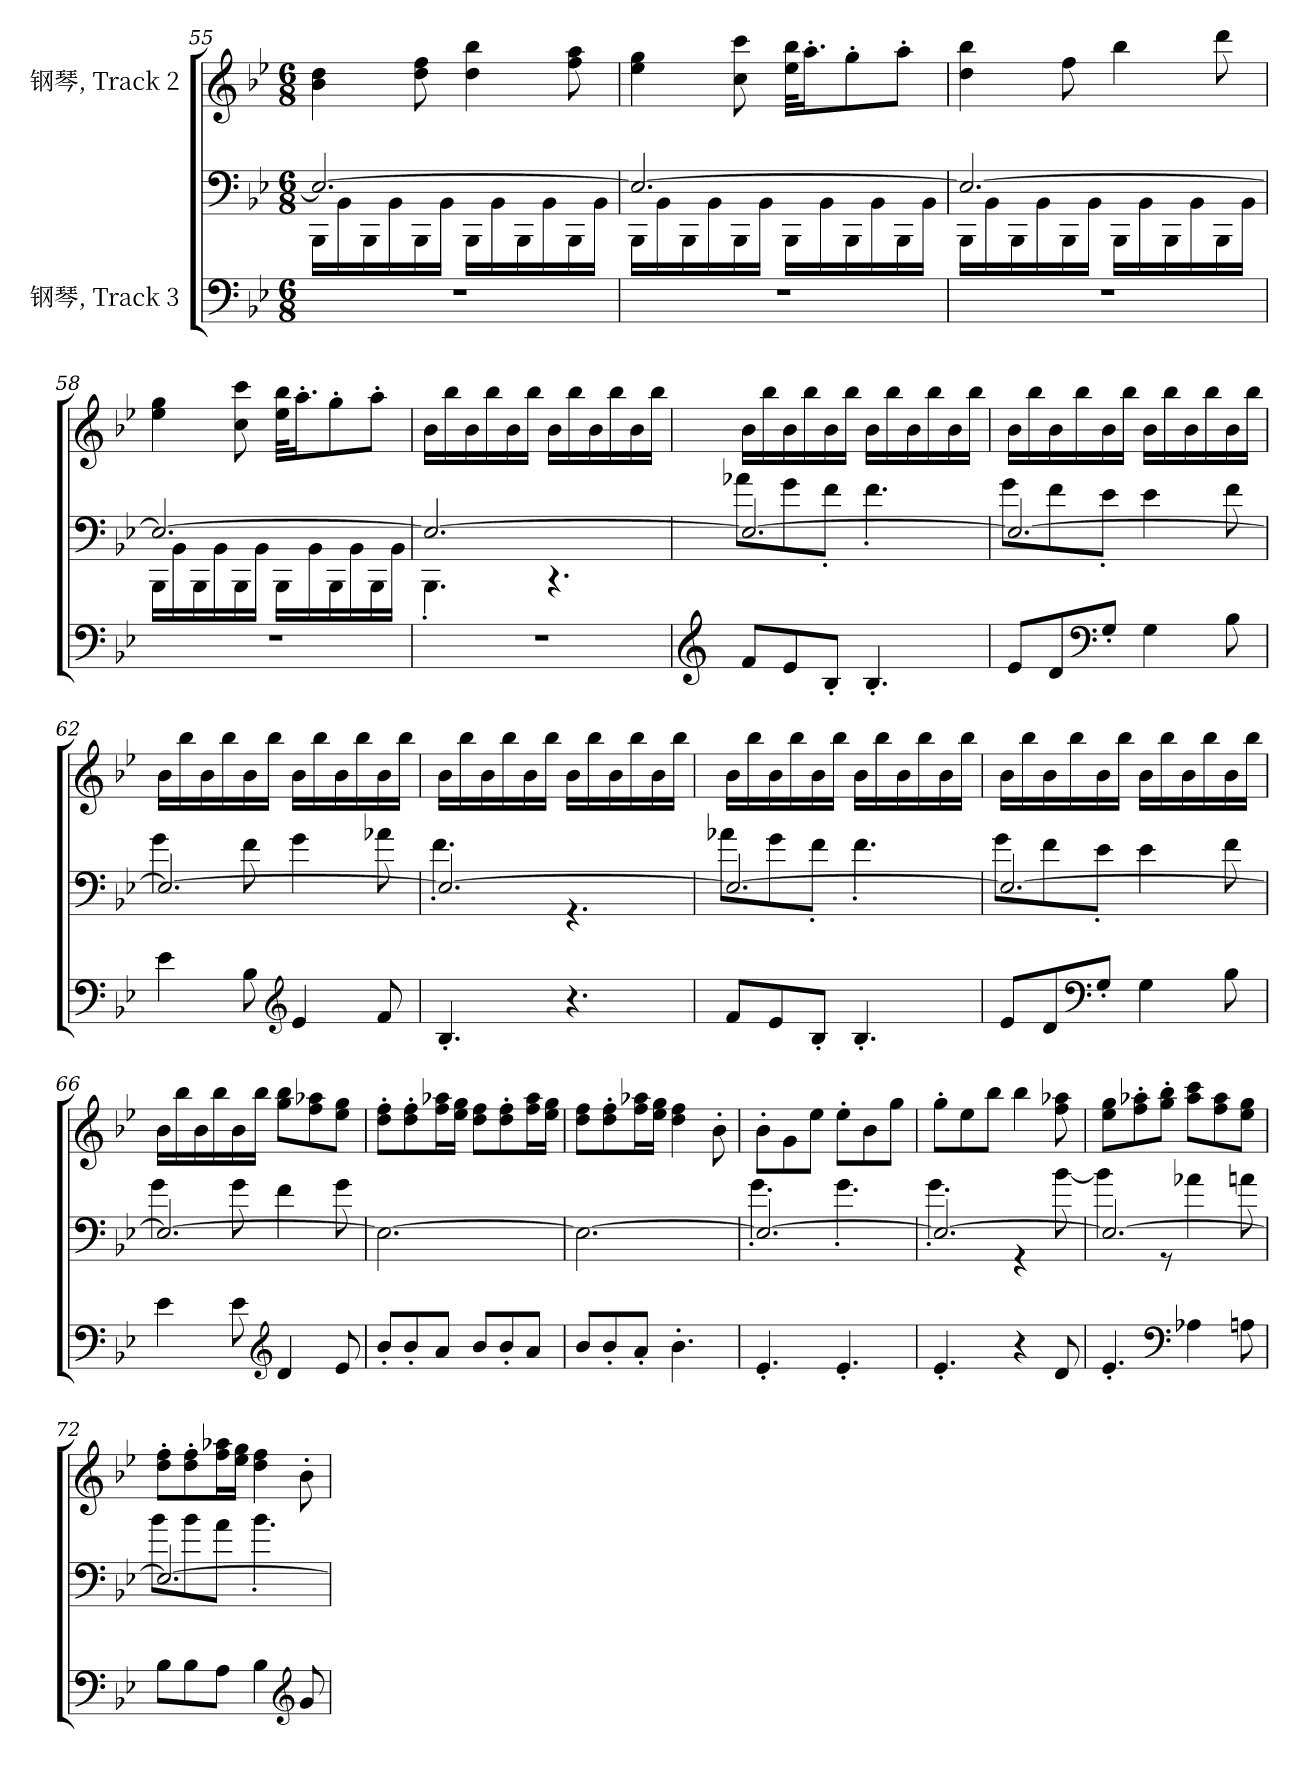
**kern	**kern	**kern
*part2	*part2	*part1
*staff3	*staff2	*staff1
*I"钢琴, Track 3	*	*I"钢琴, Track 2
*clefF4	*clefF4	*clefG2
*k[b-e-]	*k[b-e-]	*k[b-e-]
*M6/8	*M6/8	*M6/8
=55	=55	=55
*	*^	*
2.r	2.E-/_	16BBB-\LL	4b-\ 4dd\
.	.	16BB-\	.
.	.	16BBB-\	.
.	.	16BB-\	.
.	.	16BBB-\	8dd\ 8ff\
.	.	16BB-\JJ	.
.	.	16BBB-\LL	4dd\ 4bb-\
.	.	16BB-\	.
.	.	16BBB-\	.
.	.	16BB-\	.
.	.	16BBB-\	8ff\ 8aa\
.	.	16BB-\JJ	.
=56	=56	=56	=56
2.r	2.E-/_	16BBB-\LL	4ee-\ 4gg\
.	.	16BB-\	.
.	.	16BBB-\	.
.	.	16BB-\	.
.	.	16BBB-\	8cc\ 8ccc\
.	.	16BB-\JJ	.
.	.	16BBB-\LL	32ee-\ 32bb-\KLL
.	.	.	16.aa'\J
.	.	16BB-\	.
.	.	16BBB-\	8gg'\
.	.	16BB-\	.
.	.	16BBB-\	8aa'\J
.	.	16BB-\JJ	.
!!LO:LB:g=z
=57	=57	=57	=57
2.r	2.E-/_	16BBB-\LL	4dd\ 4bb-\
.	.	16BB-\	.
.	.	16BBB-\	.
.	.	16BB-\	.
.	.	16BBB-\	8ff\
.	.	16BB-\JJ	.
.	.	16BBB-\LL	4bb-\
.	.	16BB-\	.
.	.	16BBB-\	.
.	.	16BB-\	.
.	.	16BBB-\	8ddd\
.	.	16BB-\JJ	.
=58	=58	=58	=58
2.r	2.E-/_	16BBB-\LL	4ee-\ 4gg\
.	.	16BB-\	.
.	.	16BBB-\	.
.	.	16BB-\	.
.	.	16BBB-\	8cc\ 8ccc\
.	.	16BB-\JJ	.
.	.	16BBB-\LL	32ee-\ 32bb-\KLL
.	.	.	16.aa'\J
.	.	16BB-\	.
.	.	16BBB-\	8gg'\
.	.	16BB-\	.
.	.	16BBB-\	8aa'\J
.	.	16BB-\JJ	.
=59	=59	=59	=59
2.r	2.E-/_	4.BBB-'\	16b-\LL
.	.	.	16bb-\
.	.	.	16b-\
.	.	.	16bb-\
.	.	.	16b-\
.	.	.	16bb-\JJ
.	.	4.r	16b-\LL
.	.	.	16bb-\
.	.	.	16b-\
.	.	.	16bb-\
.	.	.	16b-\
.	.	.	16bb-\JJ
!!LO:LB:g=z
=60	=60	=60	=60
*clefG2	*	*	*
8f/L	2.E-/_	8a-X\L	16b-\LL
.	.	.	16bb-\
8e-/	.	8g\	16b-\
.	.	.	16bb-\
8B-'/J	.	8f'\J	16b-\
.	.	.	16bb-\JJ
4.B-'/	.	4.f'\	16b-\LL
.	.	.	16bb-\
.	.	.	16b-\
.	.	.	16bb-\
.	.	.	16b-\
.	.	.	16bb-\JJ
=61	=61	=61	=61
8e-/L	2.E-/_	8g\L	16b-\LL
.	.	.	16bb-\
8d/	.	8f\	16b-\
.	.	.	16bb-\
*clefF4	*	*	*
8G'/J	.	8e-'\J	16b-\
.	.	.	16bb-\JJ
4G\	.	4e-\	16b-\LL
.	.	.	16bb-\
.	.	.	16b-\
.	.	.	16bb-\
8B-\	.	8f\	16b-\
.	.	.	16bb-\JJ
=62	=62	=62	=62
4e-\	2.E-/_	4g\	16b-\LL
.	.	.	16bb-\
.	.	.	16b-\
.	.	.	16bb-\
8B-\	.	8f\	16b-\
.	.	.	16bb-\JJ
*clefG2	*	*	*
4e-/	.	4g\	16b-\LL
.	.	.	16bb-\
.	.	.	16b-\
.	.	.	16bb-\
8f/	.	8a-X\	16b-\
.	.	.	16bb-\JJ
!!LO:PB:g=z
=63	=63	=63	=63
4.B-'/	2.E-/_	4.f'\	16b-\LL
.	.	.	16bb-\
.	.	.	16b-\
.	.	.	16bb-\
.	.	.	16b-\
.	.	.	16bb-\JJ
4.r	.	4.r	16b-\LL
.	.	.	16bb-\
.	.	.	16b-\
.	.	.	16bb-\
.	.	.	16b-\
.	.	.	16bb-\JJ
=64	=64	=64	=64
8f/L	2.E-/_	8a-X\L	16b-\LL
.	.	.	16bb-\
8e-/	.	8g\	16b-\
.	.	.	16bb-\
8B-'/J	.	8f'\J	16b-\
.	.	.	16bb-\JJ
4.B-'/	.	4.f'\	16b-\LL
.	.	.	16bb-\
.	.	.	16b-\
.	.	.	16bb-\
.	.	.	16b-\
.	.	.	16bb-\JJ
=65	=65	=65	=65
8e-/L	2.E-/_	8g\L	16b-\LL
.	.	.	16bb-\
8d/	.	8f\	16b-\
.	.	.	16bb-\
*clefF4	*	*	*
8G'/J	.	8e-'\J	16b-\
.	.	.	16bb-\JJ
4G\	.	4e-\	16b-\LL
.	.	.	16bb-\
.	.	.	16b-\
.	.	.	16bb-\
8B-\	.	8f\	16b-\
.	.	.	16bb-\JJ
!!LO:LB:g=z
=66	=66	=66	=66
4e-\	2.E-/_	4g\	16b-\LL
.	.	.	16bb-\
.	.	.	16b-\
.	.	.	16bb-\
8e-\	.	8g\	16b-\
.	.	.	16bb-\JJ
*clefG2	*	*	*
4d/	.	4f\	8gg\ 8bb-\L
.	.	.	8ff\ 8aa-X\
8e-/	.	8g\	8ee-\ 8gg\J
*	*v	*v	*
=67	=67	=67
8b-'/L	2.E-\_	8dd\' 8ff\'L
8b-'/	.	8dd\' 8ff\'
8a/J	.	16ff\ 16aa-X\L
.	.	16ee-\ 16gg\JJ
8b-/L	.	8dd\ 8ff\L
8b-'/	.	8dd\' 8ff\'
8a/J	.	16ff\ 16aa-\L
.	.	16ee-\ 16gg\JJ
=68	=68	=68
8b-/L	2.E-\_	8dd\ 8ff\L
8b-'/	.	8dd\' 8ff\'
8a'/J	.	16ff\ 16aa-X\L
.	.	16ee-\ 16gg\JJ
4.b-'\	.	4dd\ 4ff\
.	.	8b-'\
=69	=69	=69
*	*^	*
4.e-'/	2.E-/_	4.g'\	8b-'\L
.	.	.	8g\
.	.	.	8ee-\J
4.e-'/	.	4.g'\	8ee-'\L
.	.	.	8b-\
.	.	.	8gg\J
!!LO:LB:g=z
=70	=70	=70	=70
4.e-'/	2.E-/_	4.g'\	8gg'\L
.	.	.	8ee-\
.	.	.	8bb-\J
4r	.	4r	4bb-\
8d/	.	[8b-\	8ff\ 8aa-X\
=71	=71	=71	=71
4.e-'/	2.E-/_	4b-\]	8ee-\ 8gg\L
.	.	.	8ff\' 8aa-X\'
.	.	8r	8gg\' 8bb-\'J
*clefF4	*	*	*
4A-X\	.	4a-X\	8aa-\ 8ccc\L
.	.	.	8ff\ 8aa-\
8An\	.	8an\	8ee-\ 8gg\J
=72	=72	=72	=72
8B-\L	2.E-/_	8b-\L	8dd\' 8ff\'L
8B-\	.	8b-\	8dd\' 8ff\'
8A\J	.	8a\J	16ff\ 16aa-X\L
.	.	.	16ee-\ 16gg\JJ
4B-\	.	4.b-'\	4dd\ 4ff\
*clefG2	*	*	*
8g/	.	.	8b-'\
*	*v	*v	*
=	=	=
*-	*-	*-
